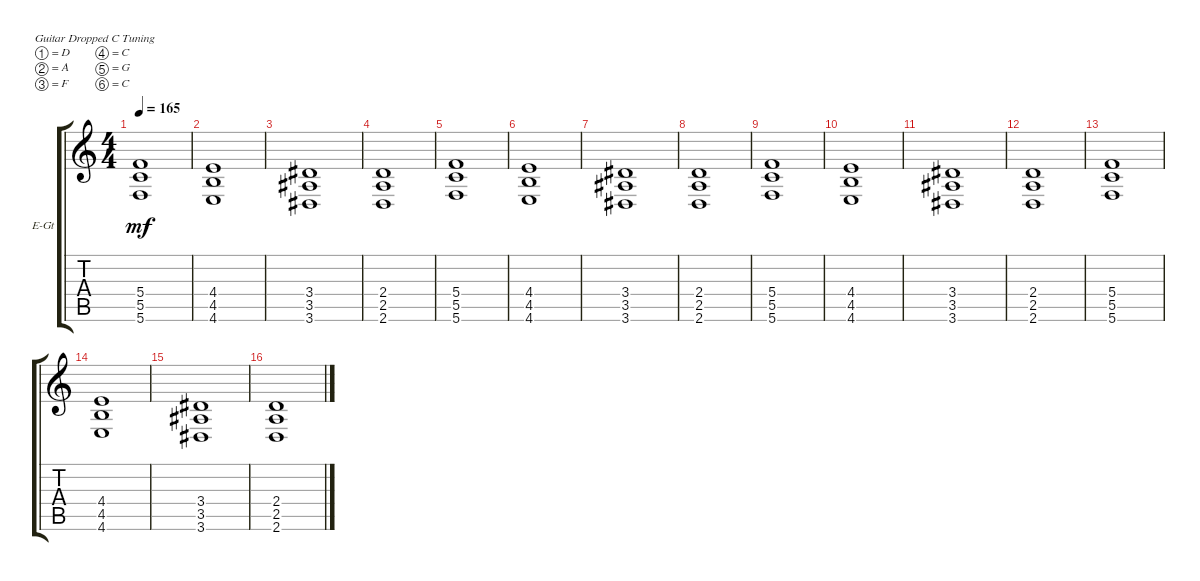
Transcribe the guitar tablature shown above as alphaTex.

\defaultSystemsLayout 4
\bracketExtendMode groupsimilarinstruments
\firstSystemTrackNameOrientation horizontal
\otherSystemsTrackNameOrientation horizontal
\track ("Main Lead Left" "E-Gt") {instrument electricguitarclean}
\staff {score tabs}
\tuning (D4 A3 F3 C3 G2 C2)
\ts (4 4)
\tempo 165
\clef g2
\ks c
(5.6 5.5 5.4).1{dy mf} |
(4.4 4.5 4.6).1 |
(3.6 3.5 3.4).1 |
(2.4 2.5 2.6).1 |
(5.6 5.5 5.4).1 |
(4.4 4.5 4.6).1 |
(3.6 3.5 3.4).1 |
(2.4 2.5 2.6).1 |
(5.6 5.5 5.4).1 |
(4.4 4.5 4.6).1 |
(3.6 3.5 3.4).1 |
(2.4 2.5 2.6).1 |
(5.6 5.5 5.4).1 |
(4.4 4.5 4.6).1 |
(3.6 3.5 3.4).1 |
(2.4 2.5 2.6).1
